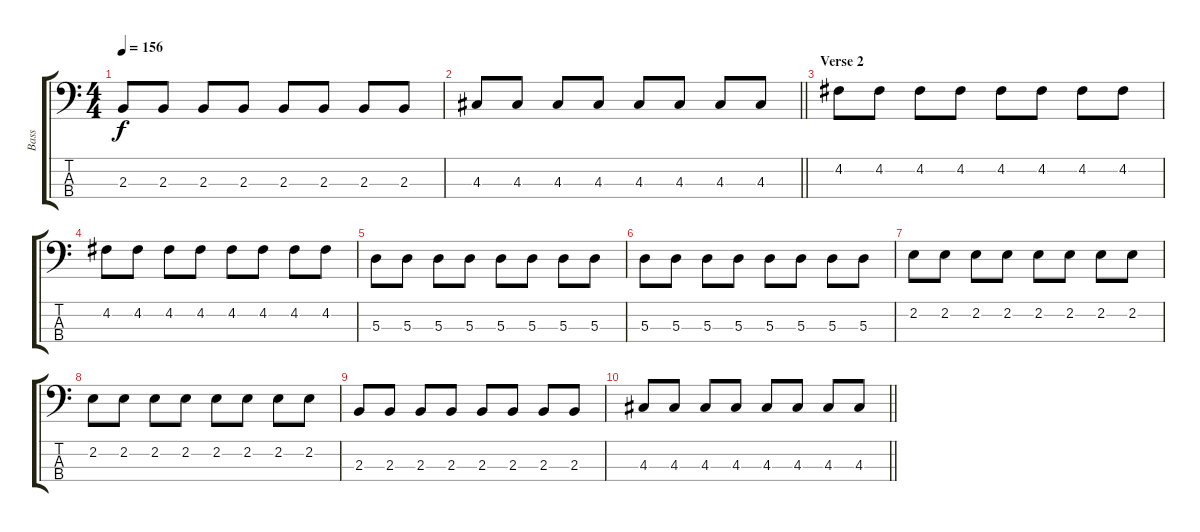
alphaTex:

\track ("Bass" "Bass") {instrument electricbassfinger}
\staff {score tabs}
\tuning (G2 D2 A1 D1) {hide}
\ts (4 4)
\tempo 156
\clef f4
\ks c
2.3.8{dy f} 2.3.8 2.3.8 2.3.8 2.3.8 2.3.8 2.3.8 2.3.8 |
\barLineRight lightlight
4.3.8 4.3.8 4.3.8 4.3.8 4.3.8 4.3.8 4.3.8 4.3.8 |
\section ("" "Verse 2")
4.2.8 4.2.8 4.2.8 4.2.8 4.2.8 4.2.8 4.2.8 4.2.8 |
4.2.8 4.2.8 4.2.8 4.2.8 4.2.8 4.2.8 4.2.8 4.2.8 |
5.3.8 5.3.8 5.3.8 5.3.8 5.3.8 5.3.8 5.3.8 5.3.8 |
5.3.8 5.3.8 5.3.8 5.3.8 5.3.8 5.3.8 5.3.8 5.3.8 |
2.2.8 2.2.8 2.2.8 2.2.8 2.2.8 2.2.8 2.2.8 2.2.8 |
2.2.8 2.2.8 2.2.8 2.2.8 2.2.8 2.2.8 2.2.8 2.2.8 |
2.3.8 2.3.8 2.3.8 2.3.8 2.3.8 2.3.8 2.3.8 2.3.8 |
\barLineRight lightlight
4.3.8 4.3.8 4.3.8 4.3.8 4.3.8 4.3.8 4.3.8 4.3.8
